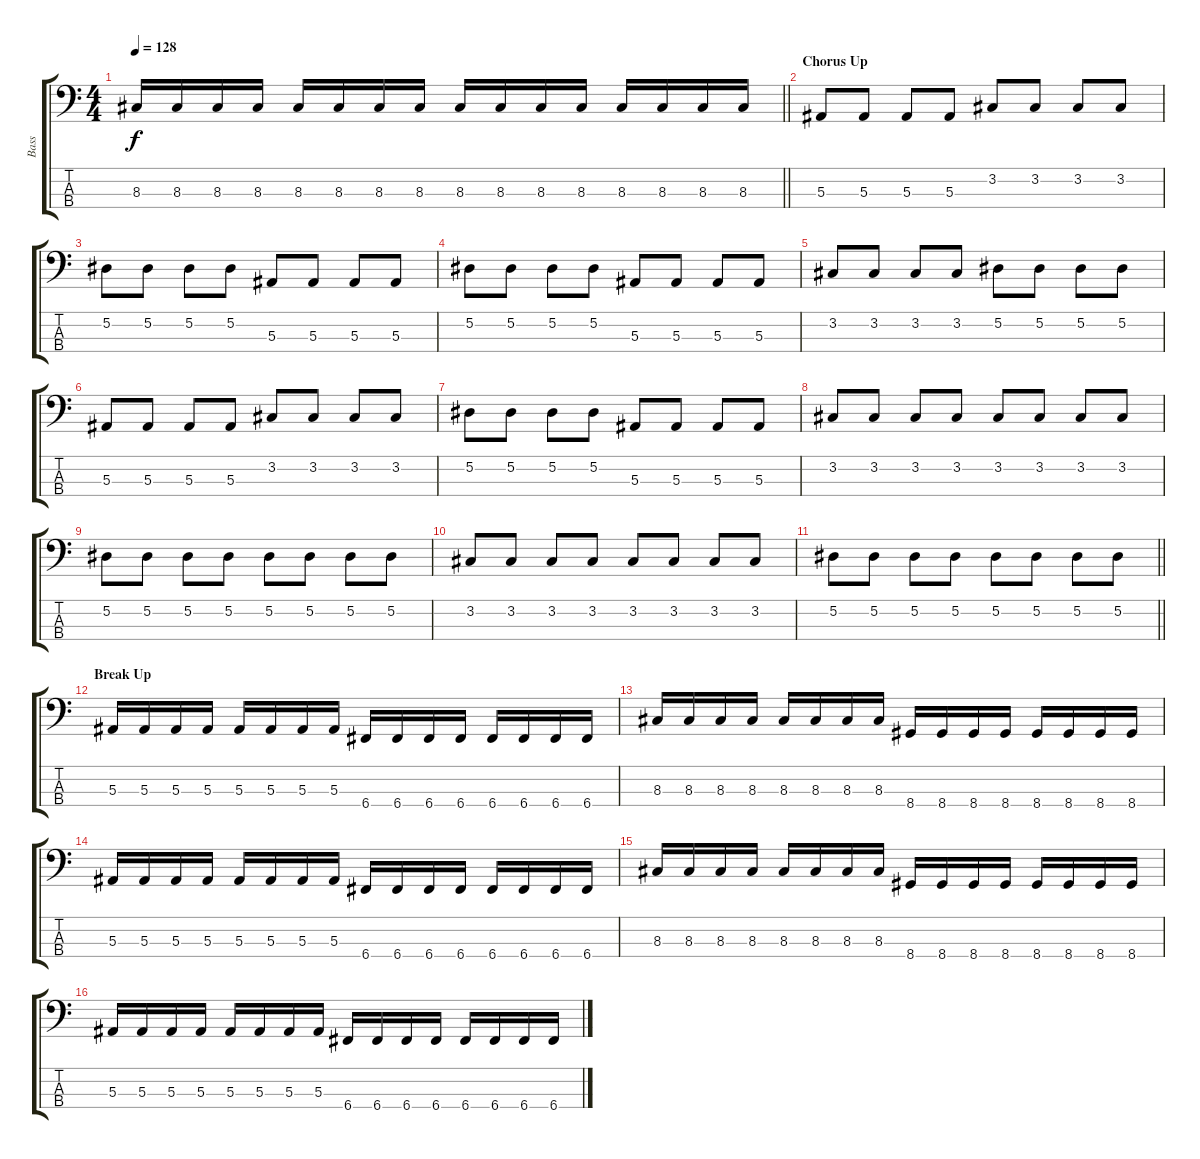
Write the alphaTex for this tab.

\track ("Bass" "Bass") {instrument electricbasspick}
\staff {score tabs}
\tuning (Eb2 Bb1 F1 C1) {hide}
\ts (4 4)
\tempo 128
\clef f4
\barLineRight lightlight
\ks c
8.3.16{dy f} 8.3.16 8.3.16 8.3.16 8.3.16 8.3.16 8.3.16 8.3.16 8.3.16 8.3.16 8.3.16 8.3.16 8.3.16 8.3.16 8.3.16 8.3.16 |
\section ("" "Chorus Up")
5.3.8 5.3.8 5.3.8 5.3.8 3.2.8 3.2.8 3.2.8 3.2.8 |
5.2.8 5.2.8 5.2.8 5.2.8 5.3.8 5.3.8 5.3.8 5.3.8 |
5.2.8 5.2.8 5.2.8 5.2.8 5.3.8 5.3.8 5.3.8 5.3.8 |
3.2.8 3.2.8 3.2.8 3.2.8 5.2.8 5.2.8 5.2.8 5.2.8 |
5.3.8 5.3.8 5.3.8 5.3.8 3.2.8 3.2.8 3.2.8 3.2.8 |
5.2.8 5.2.8 5.2.8 5.2.8 5.3.8 5.3.8 5.3.8 5.3.8 |
3.2.8 3.2.8 3.2.8 3.2.8 3.2.8 3.2.8 3.2.8 3.2.8 |
5.2.8 5.2.8 5.2.8 5.2.8 5.2.8 5.2.8 5.2.8 5.2.8 |
3.2.8 3.2.8 3.2.8 3.2.8 3.2.8 3.2.8 3.2.8 3.2.8 |
\barLineRight lightlight
5.2.8 5.2.8 5.2.8 5.2.8 5.2.8 5.2.8 5.2.8 5.2.8 |
\section ("" "Break Up")
5.3.16 5.3.16 5.3.16 5.3.16 5.3.16 5.3.16 5.3.16 5.3.16 6.4.16 6.4.16 6.4.16 6.4.16 6.4.16 6.4.16 6.4.16 6.4.16 |
8.3.16 8.3.16 8.3.16 8.3.16 8.3.16 8.3.16 8.3.16 8.3.16 8.4.16 8.4.16 8.4.16 8.4.16 8.4.16 8.4.16 8.4.16 8.4.16 |
5.3.16 5.3.16 5.3.16 5.3.16 5.3.16 5.3.16 5.3.16 5.3.16 6.4.16 6.4.16 6.4.16 6.4.16 6.4.16 6.4.16 6.4.16 6.4.16 |
8.3.16 8.3.16 8.3.16 8.3.16 8.3.16 8.3.16 8.3.16 8.3.16 8.4.16 8.4.16 8.4.16 8.4.16 8.4.16 8.4.16 8.4.16 8.4.16 |
5.3.16 5.3.16 5.3.16 5.3.16 5.3.16 5.3.16 5.3.16 5.3.16 6.4.16 6.4.16 6.4.16 6.4.16 6.4.16 6.4.16 6.4.16 6.4.16
